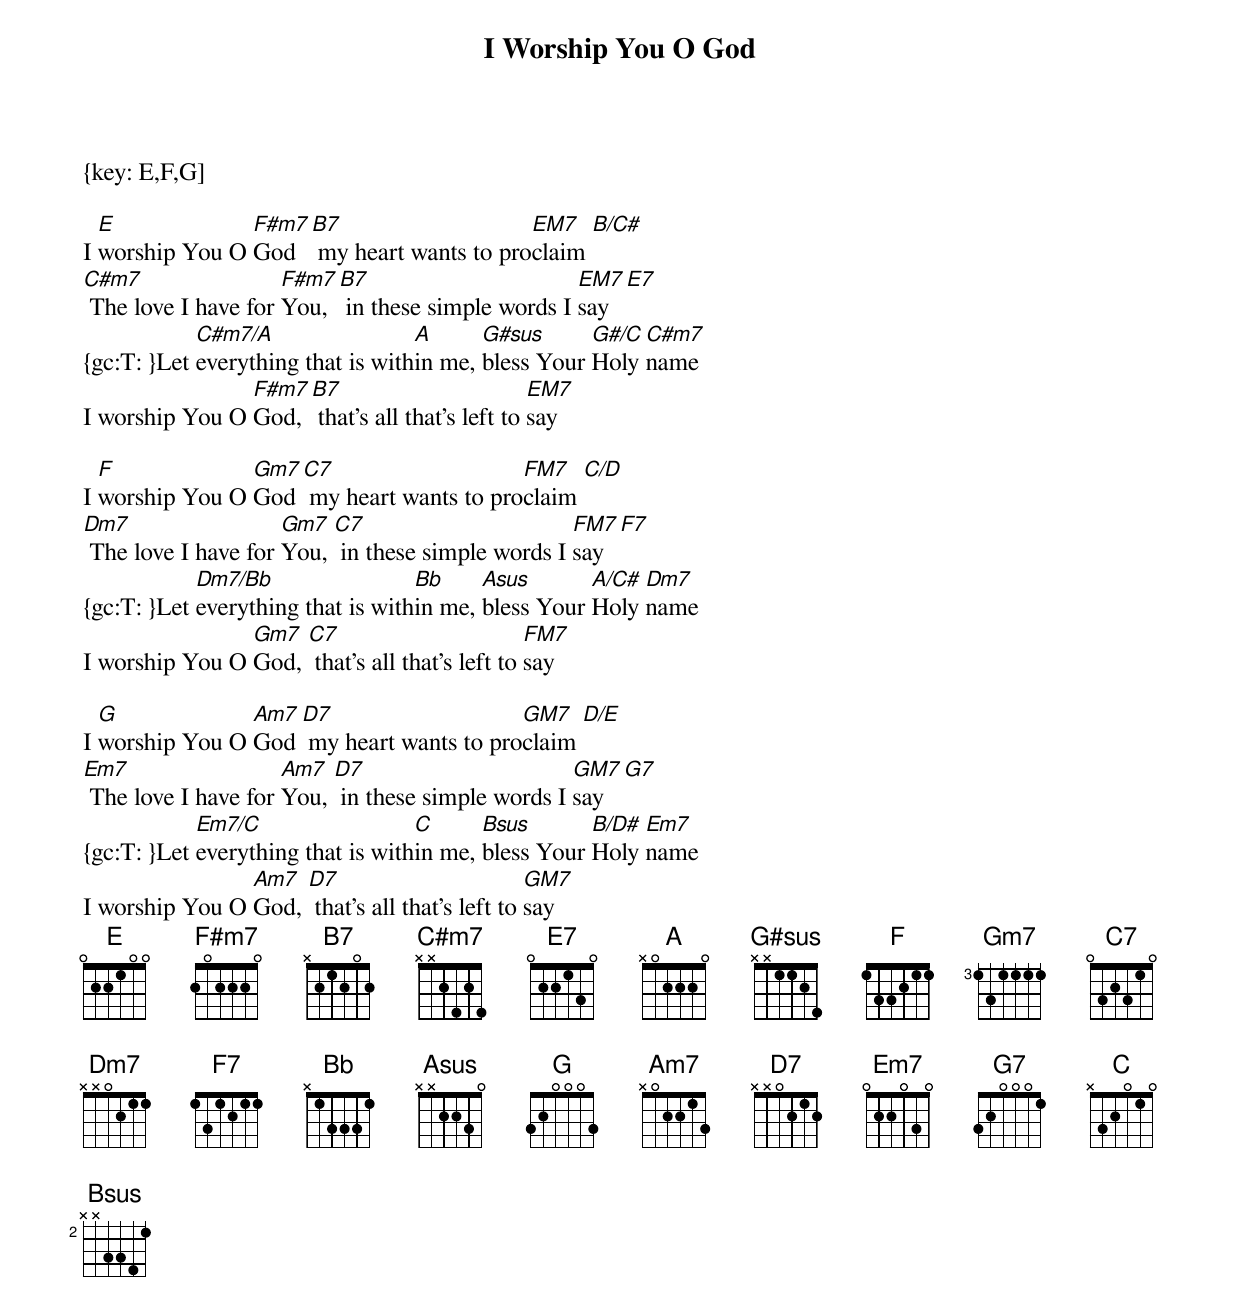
{title: I Worship You O God}
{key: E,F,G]
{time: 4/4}
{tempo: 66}
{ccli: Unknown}
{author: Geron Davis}
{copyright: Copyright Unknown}

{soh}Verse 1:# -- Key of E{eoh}
I [E]worship You O [F#m7]God [B7] my heart wants to pro[EM7]claim [B/C#]
[C#m7] The love I have for [F#m7]You, [B7] in these simple words I [EM7]say [E7]
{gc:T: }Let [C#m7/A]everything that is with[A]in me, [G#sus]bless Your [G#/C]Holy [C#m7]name
I worship You O [F#m7]God, [B7] that's all that's left to [EM7]say

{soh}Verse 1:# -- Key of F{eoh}
I [F]worship You O [Gm7]God [C7] my heart wants to pro[FM7]claim [C/D]
[Dm7] The love I have for [Gm7]You, [C7] in these simple words I [FM7]say [F7]
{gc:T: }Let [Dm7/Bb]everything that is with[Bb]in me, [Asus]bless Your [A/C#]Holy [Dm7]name
I worship You O [Gm7]God, [C7] that's all that's left to [FM7]say

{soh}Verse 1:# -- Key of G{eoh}
I [G]worship You O [Am7]God [D7] my heart wants to pro[GM7]claim [D/E]
[Em7] The love I have for [Am7]You, [D7] in these simple words I [GM7]say [G7]
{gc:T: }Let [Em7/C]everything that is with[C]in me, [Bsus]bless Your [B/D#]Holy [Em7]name
I worship You O [Am7]God, [D7] that's all that's left to [GM7]say
